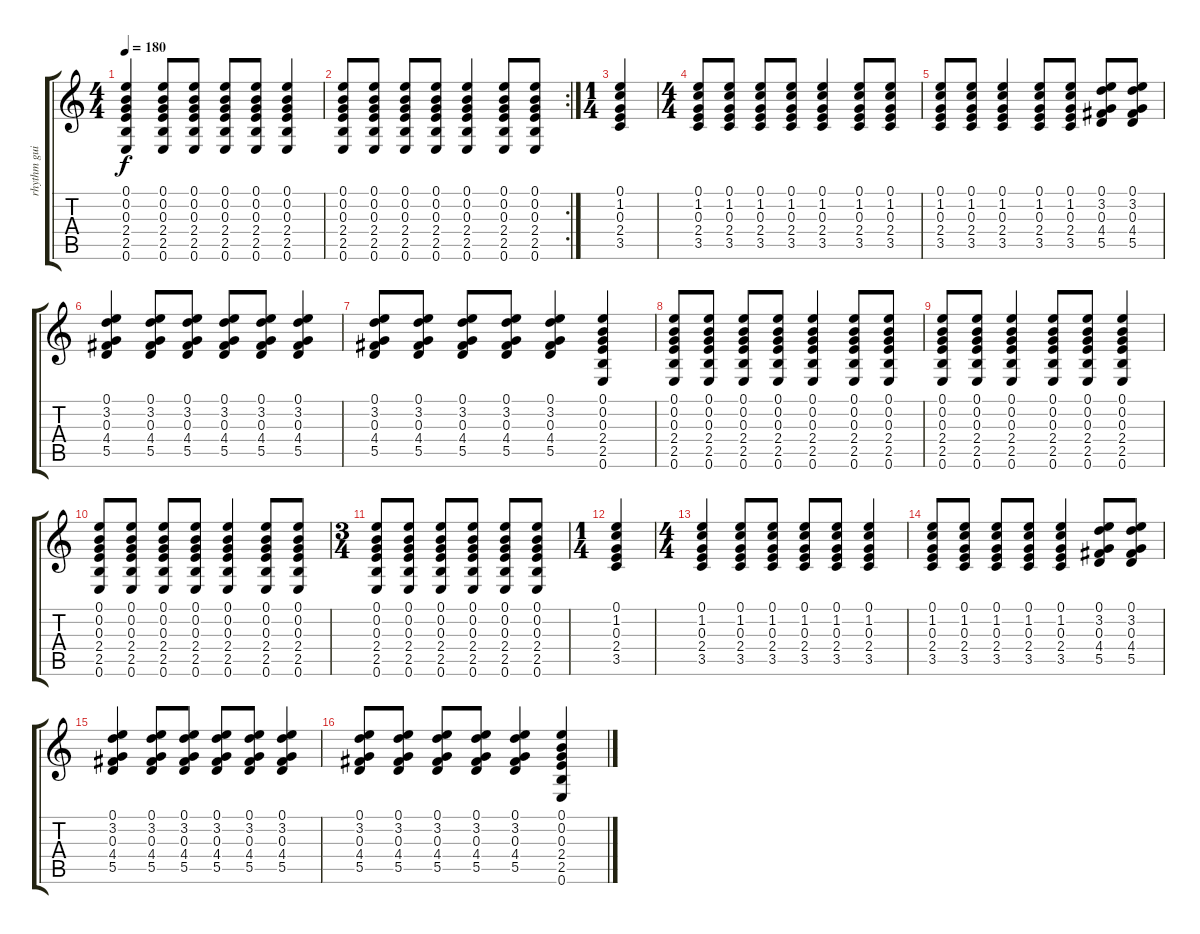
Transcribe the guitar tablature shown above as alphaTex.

\track ("rhythm guitarre" "rhythm gui") {instrument acousticguitarnylon}
\staff {score tabs}
\tuning (E4 B3 G3 D3 A2 E2) {hide}
\ts (4 4)
\tempo 180
\clef g2
\ks c
(0.1 0.2 0.3 2.4 2.5 0.6).4{dy f} (0.1 0.2 0.3 2.4 2.5 0.6).8 (0.1 0.2 0.3 2.4 2.5 0.6).8 (0.1 0.2 0.3 2.4 2.5 0.6).8 (0.1 0.2 0.3 2.4 2.5 0.6).8 (0.1 0.2 0.3 2.4 2.5 0.6).4 |
\rc 2
(0.1 0.2 0.3 2.4 2.5 0.6).8 (0.1 0.2 0.3 2.4 2.5 0.6).8 (0.1 0.2 0.3 2.4 2.5 0.6).8 (0.1 0.2 0.3 2.4 2.5 0.6).8 (0.1 0.2 0.3 2.4 2.5 0.6).4 (0.1 0.2 0.3 2.4 2.5 0.6).8 (0.1 0.2 0.3 2.4 2.5 0.6).8 |
\ts (1 4)
(0.1 1.2 0.3 2.4 3.5).4 |
\ts (4 4)
(0.1 1.2 0.3 2.4 3.5).8 (0.1 1.2 0.3 2.4 3.5).8 (0.1 1.2 0.3 2.4 3.5).8 (0.1 1.2 0.3 2.4 3.5).8 (0.1 1.2 0.3 2.4 3.5).4 (0.1 1.2 0.3 2.4 3.5).8 (0.1 1.2 0.3 2.4 3.5).8 |
(0.1 1.2 0.3 2.4 3.5).8 (0.1 1.2 0.3 2.4 3.5).8 (0.1 1.2 0.3 2.4 3.5).4 (0.1 1.2 0.3 2.4 3.5).8 (0.1 1.2 0.3 2.4 3.5).8 (0.1 3.2 0.3 4.4 5.5).8 (0.1 3.2 0.3 4.4 5.5).8 |
(0.1 3.2 0.3 4.4 5.5).4 (0.1 3.2 0.3 4.4 5.5).8 (0.1 3.2 0.3 4.4 5.5).8 (0.1 3.2 0.3 4.4 5.5).8 (0.1 3.2 0.3 4.4 5.5).8 (0.1 3.2 0.3 4.4 5.5).4 |
(0.1 3.2 0.3 4.4 5.5).8 (0.1 3.2 0.3 4.4 5.5).8 (0.1 3.2 0.3 4.4 5.5).8 (0.1 3.2 0.3 4.4 5.5).8 (0.1 3.2 0.3 4.4 5.5).4 (0.1 0.2 0.3 2.4 2.5 0.6).4 |
(0.1 0.2 0.3 2.4 2.5 0.6).8 (0.1 0.2 0.3 2.4 2.5 0.6).8 (0.1 0.2 0.3 2.4 2.5 0.6).8 (0.1 0.2 0.3 2.4 2.5 0.6).8 (0.1 0.2 0.3 2.4 2.5 0.6).4 (0.1 0.2 0.3 2.4 2.5 0.6).8 (0.1 0.2 0.3 2.4 2.5 0.6).8 |
(0.1 0.2 0.3 2.4 2.5 0.6).8 (0.1 0.2 0.3 2.4 2.5 0.6).8 (0.1 0.2 0.3 2.4 2.5 0.6).4 (0.1 0.2 0.3 2.4 2.5 0.6).8 (0.1 0.2 0.3 2.4 2.5 0.6).8 (0.1 0.2 0.3 2.4 2.5 0.6).4 |
(0.1 0.2 0.3 2.4 2.5 0.6).8 (0.1 0.2 0.3 2.4 2.5 0.6).8 (0.1 0.2 0.3 2.4 2.5 0.6).8 (0.1 0.2 0.3 2.4 2.5 0.6).8 (0.1 0.2 0.3 2.4 2.5 0.6).4 (0.1 0.2 0.3 2.4 2.5 0.6).8 (0.1 0.2 0.3 2.4 2.5 0.6).8 |
\ts (3 4)
(0.1 0.2 0.3 2.4 2.5 0.6).8 (0.1 0.2 0.3 2.4 2.5 0.6).8 (0.1 0.2 0.3 2.4 2.5 0.6).8 (0.1 0.2 0.3 2.4 2.5 0.6).8 (0.1 0.2 0.3 2.4 2.5 0.6).8 (0.1 0.2 0.3 2.4 2.5 0.6).8 |
\ts (1 4)
(0.1 1.2 0.3 2.4 3.5).4 |
\ts (4 4)
(0.1 1.2 0.3 2.4 3.5).4 (0.1 1.2 0.3 2.4 3.5).8 (0.1 1.2 0.3 2.4 3.5).8 (0.1 1.2 0.3 2.4 3.5).8 (0.1 1.2 0.3 2.4 3.5).8 (0.1 1.2 0.3 2.4 3.5).4 |
(0.1 1.2 0.3 2.4 3.5).8 (0.1 1.2 0.3 2.4 3.5).8 (0.1 1.2 0.3 2.4 3.5).8 (0.1 1.2 0.3 2.4 3.5).8 (0.1 1.2 0.3 2.4 3.5).4 (0.1 3.2 0.3 4.4 5.5).8 (0.1 3.2 0.3 4.4 5.5).8 |
(0.1 3.2 0.3 4.4 5.5).4 (0.1 3.2 0.3 4.4 5.5).8 (0.1 3.2 0.3 4.4 5.5).8 (0.1 3.2 0.3 4.4 5.5).8 (0.1 3.2 0.3 4.4 5.5).8 (0.1 3.2 0.3 4.4 5.5).4 |
(0.1 3.2 0.3 4.4 5.5).8 (0.1 3.2 0.3 4.4 5.5).8 (0.1 3.2 0.3 4.4 5.5).8 (0.1 3.2 0.3 4.4 5.5).8 (0.1 3.2 0.3 4.4 5.5).4 (0.1 0.2 0.3 2.4 2.5 0.6).4
